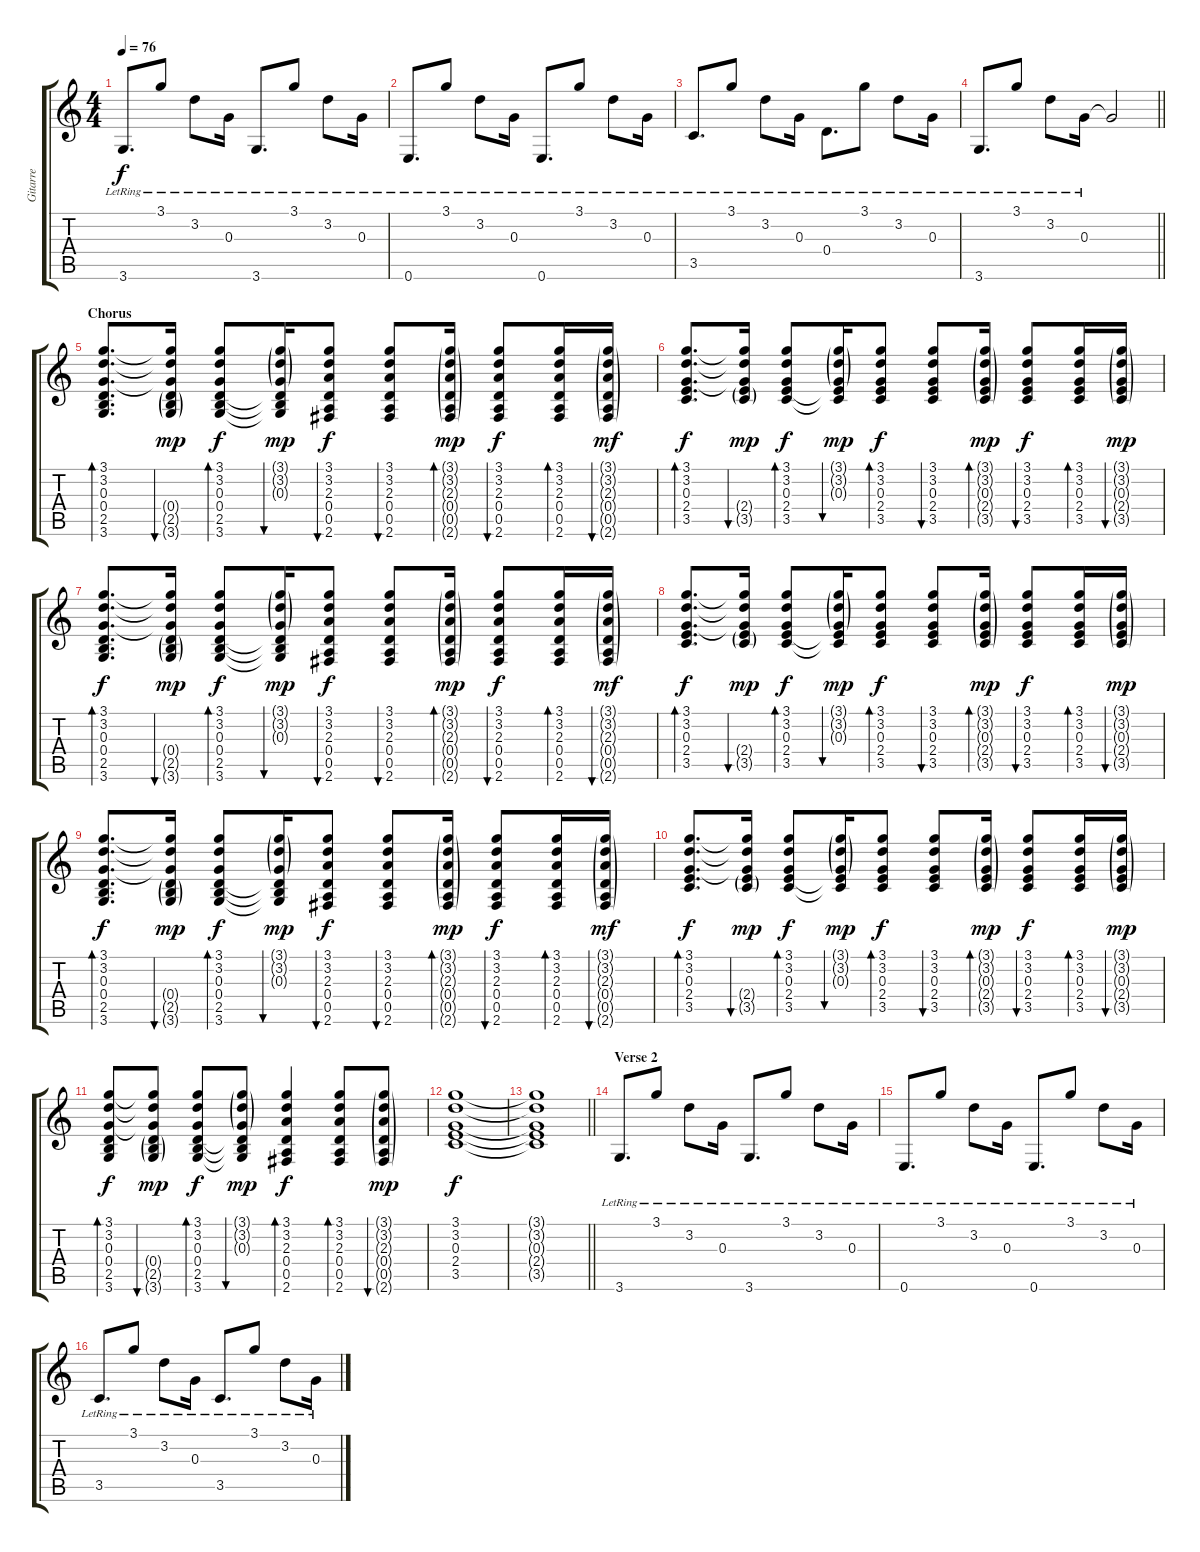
\track ("Gitarre" "Gitarre") {instrument acousticguitarsteel}
\staff {score tabs}
\tuning (E4 B3 G3 D3 A2 E2) {hide}
\ts (4 4)
\tempo 76
\clef g2
\ks c
3.6{lr}.8{d dy f} 3.1{lr}.8 3.2{lr}.8 0.3{lr}.16 3.6{lr}.8{d} 3.1{lr}.8 3.2{lr}.8 0.3{lr}.16 |
0.6{lr}.8{d} 3.1{lr}.8 3.2{lr}.8 0.3{lr}.16 0.6{lr}.8{d} 3.1{lr}.8 3.2{lr}.8 0.3{lr}.16 |
3.5{lr}.8{d} 3.1{lr}.8 3.2{lr}.8 0.3{lr}.16 0.4{lr}.8{d} 3.1{lr}.8 3.2{lr}.8 0.3{lr}.16 |
\barLineRight lightlight
3.6{lr}.8{d} 3.1{lr}.8 3.2{lr}.8 0.3{lr}.16 0.3{t}.2 |
\section ("" "Chorus")
(3.1 3.2 0.3 0.4 2.5 3.6).8{d bd 30 volume 7} (3.1{t} 3.2{t} 0.3{t} 0.4{g} 2.5{g} 3.6{g}).16{bu 30 dy mp} (3.1 3.2 0.3 0.4 2.5 3.6).8{bd 30 dy f} (3.1{g} 3.2{g} 0.3{g} 0.4{t} 2.5{t} 3.6{t}).16{bu 30 dy mp} (3.1 3.2 2.3 0.4 0.5 2.6).8{bu 30 dy f} (3.1 3.2 2.3 0.4 0.5 2.6).8{bu 30} (3.1{g} 3.2{g} 2.3{g} 0.4{g} 0.5{g} 2.6{g}).16{bd 30 dy mp} (3.1 3.2 2.3 0.4 0.5 2.6).8{bu 30 dy f} (3.1 3.2 2.3 0.4 0.5 2.6).16{bd 30} (3.1{g} 3.2{g} 2.3{g} 0.4{g} 0.5{g} 2.6{g}).16{bu 30 dy mf} |
(3.1 3.2 0.3 2.4 3.5).8{d bd 30 dy f} (3.1{t} 3.2{t} 0.3{t} 2.4{g} 3.5{g}).16{bu 30 dy mp} (3.1 3.2 0.3 2.4 3.5).8{bd 30 dy f} (3.1{g} 3.2{g} 0.3{g} 2.4{t} 3.5{t}).16{bu 30 dy mp} (3.1 3.2 0.3 2.4 3.5).8{bd 30 dy f} (3.1 3.2 0.3 2.4 3.5).8{bu 30} (3.1{g} 3.2{g} 0.3{g} 2.4{g} 3.5{g}).16{bd 30 dy mp} (3.1 3.2 0.3 2.4 3.5).8{bu 30 dy f} (3.1 3.2 0.3 2.4 3.5).16{bd 30} (3.1{g} 3.2{g} 0.3{g} 2.4{g} 3.5{g}).16{bu 30 dy mp} |
(3.1 3.2 0.3 0.4 2.5 3.6).8{d bd 30 dy f} (3.1{t} 3.2{t} 0.3{t} 0.4{g} 2.5{g} 3.6{g}).16{bu 30 dy mp} (3.1 3.2 0.3 0.4 2.5 3.6).8{bd 30 dy f} (3.1{g} 3.2{g} 0.3{g} 0.4{t} 2.5{t} 3.6{t}).16{bu 30 dy mp} (3.1 3.2 2.3 0.4 0.5 2.6).8{bu 30 dy f} (3.1 3.2 2.3 0.4 0.5 2.6).8{bu 30} (3.1{g} 3.2{g} 2.3{g} 0.4{g} 0.5{g} 2.6{g}).16{bd 30 dy mp} (3.1 3.2 2.3 0.4 0.5 2.6).8{bu 30 dy f} (3.1 3.2 2.3 0.4 0.5 2.6).16{bd 30} (3.1{g} 3.2{g} 2.3{g} 0.4{g} 0.5{g} 2.6{g}).16{bu 30 dy mf} |
(3.1 3.2 0.3 2.4 3.5).8{d bd 30 dy f} (3.1{t} 3.2{t} 0.3{t} 2.4{g} 3.5{g}).16{bu 30 dy mp} (3.1 3.2 0.3 2.4 3.5).8{bd 30 dy f} (3.1{g} 3.2{g} 0.3{g} 2.4{t} 3.5{t}).16{bu 30 dy mp} (3.1 3.2 0.3 2.4 3.5).8{bd 30 dy f} (3.1 3.2 0.3 2.4 3.5).8{bu 30} (3.1{g} 3.2{g} 0.3{g} 2.4{g} 3.5{g}).16{bd 30 dy mp} (3.1 3.2 0.3 2.4 3.5).8{bu 30 dy f} (3.1 3.2 0.3 2.4 3.5).16{bd 30} (3.1{g} 3.2{g} 0.3{g} 2.4{g} 3.5{g}).16{bu 30 dy mp} |
(3.1 3.2 0.3 0.4 2.5 3.6).8{d bd 30 dy f} (3.1{t} 3.2{t} 0.3{t} 0.4{g} 2.5{g} 3.6{g}).16{bu 30 dy mp} (3.1 3.2 0.3 0.4 2.5 3.6).8{bd 30 dy f} (3.1{g} 3.2{g} 0.3{g} 0.4{t} 2.5{t} 3.6{t}).16{bu 30 dy mp} (3.1 3.2 2.3 0.4 0.5 2.6).8{bu 30 dy f} (3.1 3.2 2.3 0.4 0.5 2.6).8{bu 30} (3.1{g} 3.2{g} 2.3{g} 0.4{g} 0.5{g} 2.6{g}).16{bd 30 dy mp} (3.1 3.2 2.3 0.4 0.5 2.6).8{bu 30 dy f} (3.1 3.2 2.3 0.4 0.5 2.6).16{bd 30} (3.1{g} 3.2{g} 2.3{g} 0.4{g} 0.5{g} 2.6{g}).16{bu 30 dy mf} |
(3.1 3.2 0.3 2.4 3.5).8{d bd 30 dy f} (3.1{t} 3.2{t} 0.3{t} 2.4{g} 3.5{g}).16{bu 30 dy mp} (3.1 3.2 0.3 2.4 3.5).8{bd 30 dy f} (3.1{g} 3.2{g} 0.3{g} 2.4{t} 3.5{t}).16{bu 30 dy mp} (3.1 3.2 0.3 2.4 3.5).8{bd 30 dy f} (3.1 3.2 0.3 2.4 3.5).8{bu 30} (3.1{g} 3.2{g} 0.3{g} 2.4{g} 3.5{g}).16{bd 30 dy mp} (3.1 3.2 0.3 2.4 3.5).8{bu 30 dy f} (3.1 3.2 0.3 2.4 3.5).16{bd 30} (3.1{g} 3.2{g} 0.3{g} 2.4{g} 3.5{g}).16{bu 30 dy mp} |
(3.1 3.2 0.3 0.4 2.5 3.6).8{bd 30 dy f} (3.1{t} 3.2{t} 0.3{t} 0.4{g} 2.5{g} 3.6{g}).8{bu 30 dy mp} (3.1 3.2 0.3 0.4 2.5 3.6).8{bd 30 dy f} (3.1{g} 3.2{g} 0.3{g} 0.4{t} 2.5{t} 3.6{t}).8{bu 30 dy mp} (3.1 3.2 2.3 0.4 0.5 2.6).4{bd 30 dy f} (3.1 3.2 2.3 0.4 0.5 2.6).8{bd 30} (3.1{g} 3.2{g} 2.3{g} 0.4{g} 0.5{g} 2.6{g}).8{bu 30 dy mp} |
(3.1 3.2 0.3 2.4 3.5).1{dy f} |
\barLineRight lightlight
(3.1{t} 3.2{t} 0.3{t} 2.4{t} 3.5{t}).1 |
\section ("" "Verse 2")
3.6{lr}.8{d volume 8} 3.1{lr}.8 3.2{lr}.8 0.3{lr}.16 3.6{lr}.8{d} 3.1{lr}.8 3.2{lr}.8 0.3{lr}.16 |
0.6{lr}.8{d} 3.1{lr}.8 3.2{lr}.8 0.3{lr}.16 0.6{lr}.8{d} 3.1{lr}.8 3.2{lr}.8 0.3{lr}.16 |
3.5{lr}.8{d} 3.1{lr}.8 3.2{lr}.8 0.3{lr}.16 3.5{lr}.8{d} 3.1{lr}.8 3.2{lr}.8 0.3{lr}.16
